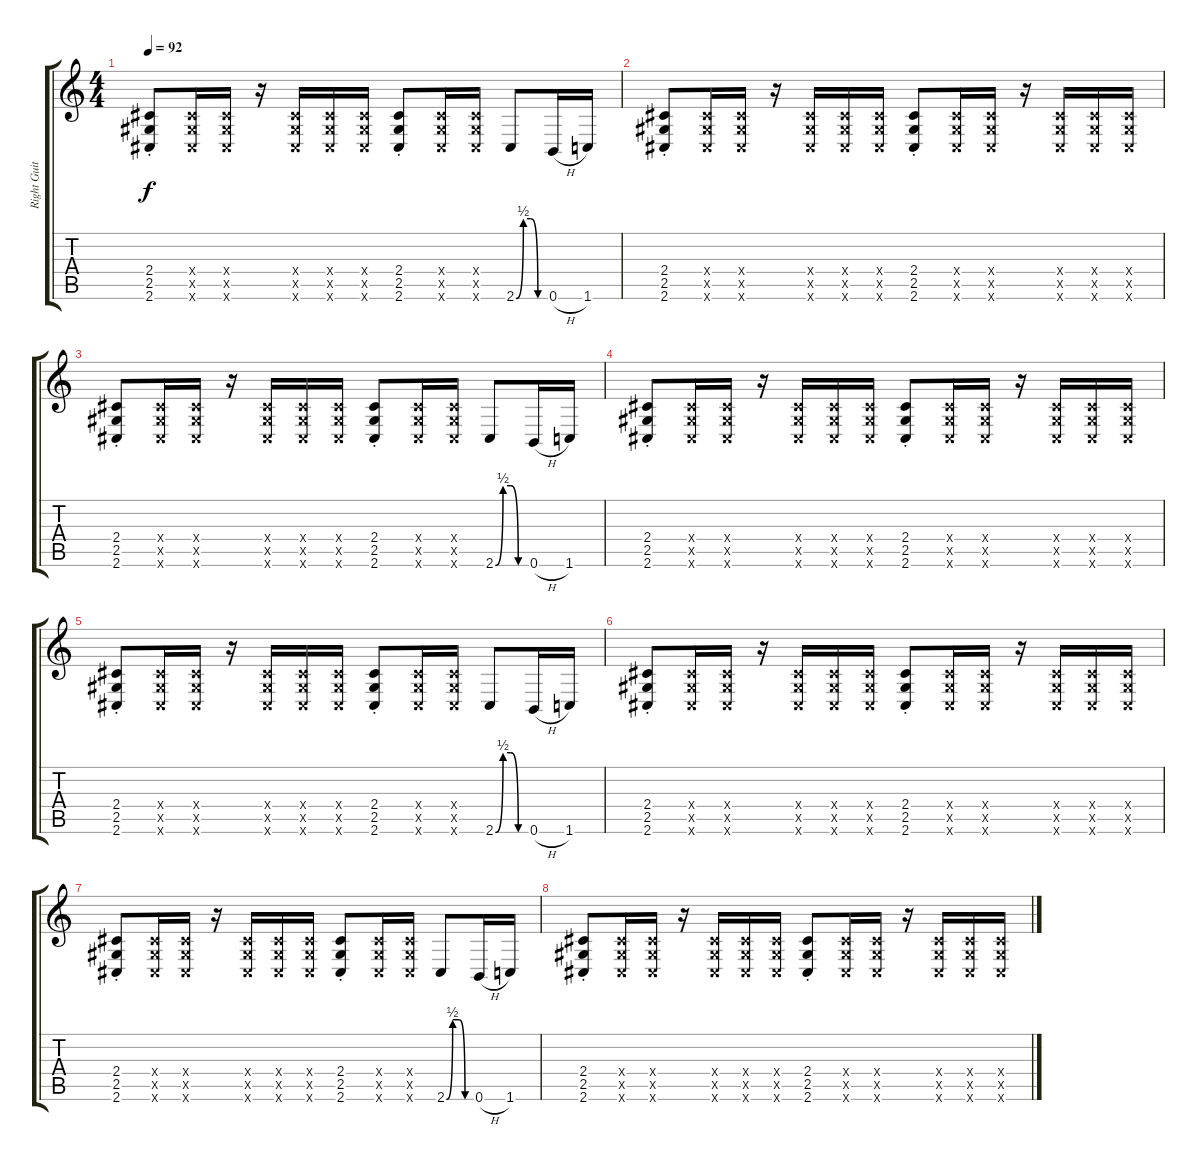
\track ("Right Guitar" "Right Guit") {instrument distortionguitar}
\staff {score tabs}
\tuning (Db4 Ab3 E3 B2 Gb2 B1) {hide}
\ts (4 4)
\tempo 92
\clef g2
\ks c
(2.4{st} 2.5{st} 2.6{st}).8{dy f} (2.4{x} 2.5{x} 2.6{x}).16 (2.4{x} 2.5{x} 2.6{x}).16 r.16 (2.4{x} 2.5{x} 2.6{x}).16 (2.4{x} 2.5{x} 2.6{x}).16 (2.4{x} 2.5{x} 2.6{x}).16 (2.4{st} 2.5{st} 2.6{st}).8 (2.4{x} 2.5{x} 2.6{x}).16 (2.4{x} 2.5{x} 2.6{x}).16 2.6{be (custom 0 0 15 2 30 2 45 0 60 0)}.8 0.6{h}.16 1.6.16 |
(2.4{st} 2.5{st} 2.6{st}).8 (2.4{x} 2.5{x} 2.6{x}).16 (2.4{x} 2.5{x} 2.6{x}).16 r.16 (2.4{x} 2.5{x} 2.6{x}).16 (2.4{x} 2.5{x} 2.6{x}).16 (2.4{x} 2.5{x} 2.6{x}).16 (2.4{st} 2.5{st} 2.6{st}).8 (2.4{x} 2.5{x} 2.6{x}).16 (2.4{x} 2.5{x} 2.6{x}).16 r.16 (2.4{x} 2.5{x} 2.6{x}).16 (2.4{x} 2.5{x} 2.6{x}).16 (2.4{x} 2.5{x} 2.6{x}).16 |
(2.4{st} 2.5{st} 2.6{st}).8 (2.4{x} 2.5{x} 2.6{x}).16 (2.4{x} 2.5{x} 2.6{x}).16 r.16 (2.4{x} 2.5{x} 2.6{x}).16 (2.4{x} 2.5{x} 2.6{x}).16 (2.4{x} 2.5{x} 2.6{x}).16 (2.4{st} 2.5{st} 2.6{st}).8 (2.4{x} 2.5{x} 2.6{x}).16 (2.4{x} 2.5{x} 2.6{x}).16 2.6{be (custom 0 0 15 2 30 2 45 0 60 0)}.8 0.6{h}.16 1.6.16 |
(2.4{st} 2.5{st} 2.6{st}).8 (2.4{x} 2.5{x} 2.6{x}).16 (2.4{x} 2.5{x} 2.6{x}).16 r.16 (2.4{x} 2.5{x} 2.6{x}).16 (2.4{x} 2.5{x} 2.6{x}).16 (2.4{x} 2.5{x} 2.6{x}).16 (2.4{st} 2.5{st} 2.6{st}).8 (2.4{x} 2.5{x} 2.6{x}).16 (2.4{x} 2.5{x} 2.6{x}).16 r.16 (2.4{x} 2.5{x} 2.6{x}).16 (2.4{x} 2.5{x} 2.6{x}).16 (2.4{x} 2.5{x} 2.6{x}).16 |
(2.4{st} 2.5{st} 2.6{st}).8 (2.4{x} 2.5{x} 2.6{x}).16 (2.4{x} 2.5{x} 2.6{x}).16 r.16 (2.4{x} 2.5{x} 2.6{x}).16 (2.4{x} 2.5{x} 2.6{x}).16 (2.4{x} 2.5{x} 2.6{x}).16 (2.4{st} 2.5{st} 2.6{st}).8 (2.4{x} 2.5{x} 2.6{x}).16 (2.4{x} 2.5{x} 2.6{x}).16 2.6{be (custom 0 0 15 2 30 2 45 0 60 0)}.8 0.6{h}.16 1.6.16 |
(2.4{st} 2.5{st} 2.6{st}).8 (2.4{x} 2.5{x} 2.6{x}).16 (2.4{x} 2.5{x} 2.6{x}).16 r.16 (2.4{x} 2.5{x} 2.6{x}).16 (2.4{x} 2.5{x} 2.6{x}).16 (2.4{x} 2.5{x} 2.6{x}).16 (2.4{st} 2.5{st} 2.6{st}).8 (2.4{x} 2.5{x} 2.6{x}).16 (2.4{x} 2.5{x} 2.6{x}).16 r.16 (2.4{x} 2.5{x} 2.6{x}).16 (2.4{x} 2.5{x} 2.6{x}).16 (2.4{x} 2.5{x} 2.6{x}).16 |
(2.4{st} 2.5{st} 2.6{st}).8 (2.4{x} 2.5{x} 2.6{x}).16 (2.4{x} 2.5{x} 2.6{x}).16 r.16 (2.4{x} 2.5{x} 2.6{x}).16 (2.4{x} 2.5{x} 2.6{x}).16 (2.4{x} 2.5{x} 2.6{x}).16 (2.4{st} 2.5{st} 2.6{st}).8 (2.4{x} 2.5{x} 2.6{x}).16 (2.4{x} 2.5{x} 2.6{x}).16 2.6{be (custom 0 0 15 2 30 2 45 0 60 0)}.8 0.6{h}.16 1.6.16 |
(2.4{st} 2.5{st} 2.6{st}).8 (2.4{x} 2.5{x} 2.6{x}).16 (2.4{x} 2.5{x} 2.6{x}).16 r.16 (2.4{x} 2.5{x} 2.6{x}).16 (2.4{x} 2.5{x} 2.6{x}).16 (2.4{x} 2.5{x} 2.6{x}).16 (2.4{st} 2.5{st} 2.6{st}).8 (2.4{x} 2.5{x} 2.6{x}).16 (2.4{x} 2.5{x} 2.6{x}).16 r.16 (2.4{x} 2.5{x} 2.6{x}).16 (2.4{x} 2.5{x} 2.6{x}).16 (2.4{x} 2.5{x} 2.6{x}).16
